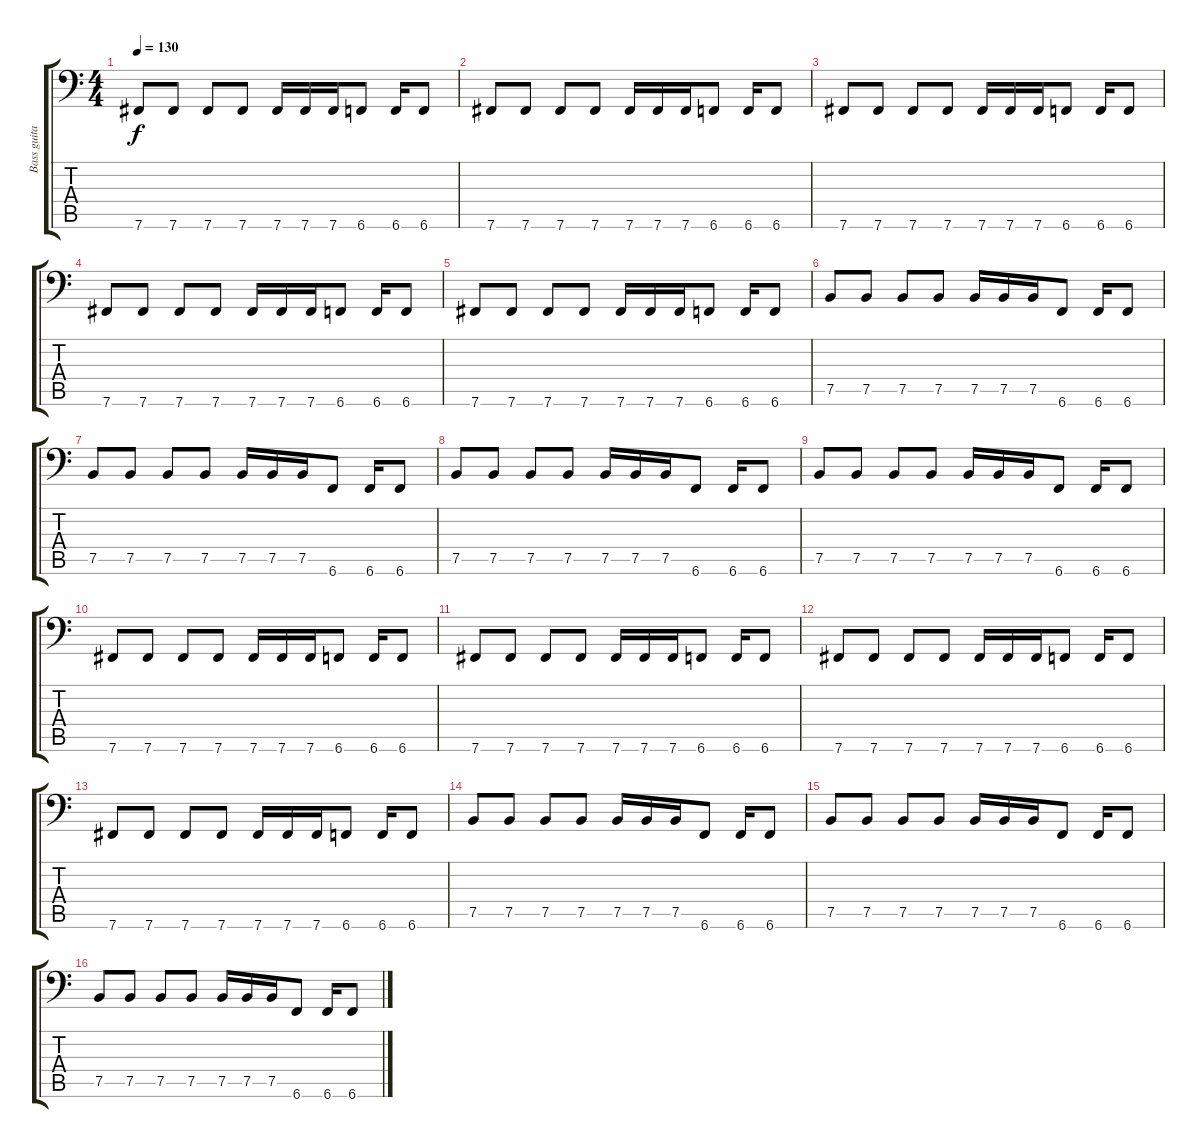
\track ("Bass guitar" "Bass guita") {instrument electricbassfinger}
\staff {score tabs}
\tuning (C3 G2 D2 A1 E1 B0) {hide}
\ts (4 4)
\tempo 130
\clef f4
\ks c
7.6.8{dy f} 7.6.8 7.6.8 7.6.8 7.6.16 7.6.16 7.6.16 6.6.8 6.6.16 6.6.8 |
7.6.8 7.6.8 7.6.8 7.6.8 7.6.16 7.6.16 7.6.16 6.6.8 6.6.16 6.6.8 |
7.6.8 7.6.8 7.6.8 7.6.8 7.6.16 7.6.16 7.6.16 6.6.8 6.6.16 6.6.8 |
7.6.8 7.6.8 7.6.8 7.6.8 7.6.16 7.6.16 7.6.16 6.6.8 6.6.16 6.6.8 |
7.6.8 7.6.8 7.6.8 7.6.8 7.6.16 7.6.16 7.6.16 6.6.8 6.6.16 6.6.8 |
7.5.8 7.5.8 7.5.8 7.5.8 7.5.16 7.5.16 7.5.16 6.6.8 6.6.16 6.6.8 |
7.5.8 7.5.8 7.5.8 7.5.8 7.5.16 7.5.16 7.5.16 6.6.8 6.6.16 6.6.8 |
7.5.8 7.5.8 7.5.8 7.5.8 7.5.16 7.5.16 7.5.16 6.6.8 6.6.16 6.6.8 |
7.5.8 7.5.8 7.5.8 7.5.8 7.5.16 7.5.16 7.5.16 6.6.8 6.6.16 6.6.8 |
7.6.8 7.6.8 7.6.8 7.6.8 7.6.16 7.6.16 7.6.16 6.6.8 6.6.16 6.6.8 |
7.6.8 7.6.8 7.6.8 7.6.8 7.6.16 7.6.16 7.6.16 6.6.8 6.6.16 6.6.8 |
7.6.8 7.6.8 7.6.8 7.6.8 7.6.16 7.6.16 7.6.16 6.6.8 6.6.16 6.6.8 |
7.6.8 7.6.8 7.6.8 7.6.8 7.6.16 7.6.16 7.6.16 6.6.8 6.6.16 6.6.8 |
7.5.8 7.5.8 7.5.8 7.5.8 7.5.16 7.5.16 7.5.16 6.6.8 6.6.16 6.6.8 |
7.5.8 7.5.8 7.5.8 7.5.8 7.5.16 7.5.16 7.5.16 6.6.8 6.6.16 6.6.8 |
7.5.8 7.5.8 7.5.8 7.5.8 7.5.16 7.5.16 7.5.16 6.6.8 6.6.16 6.6.8
